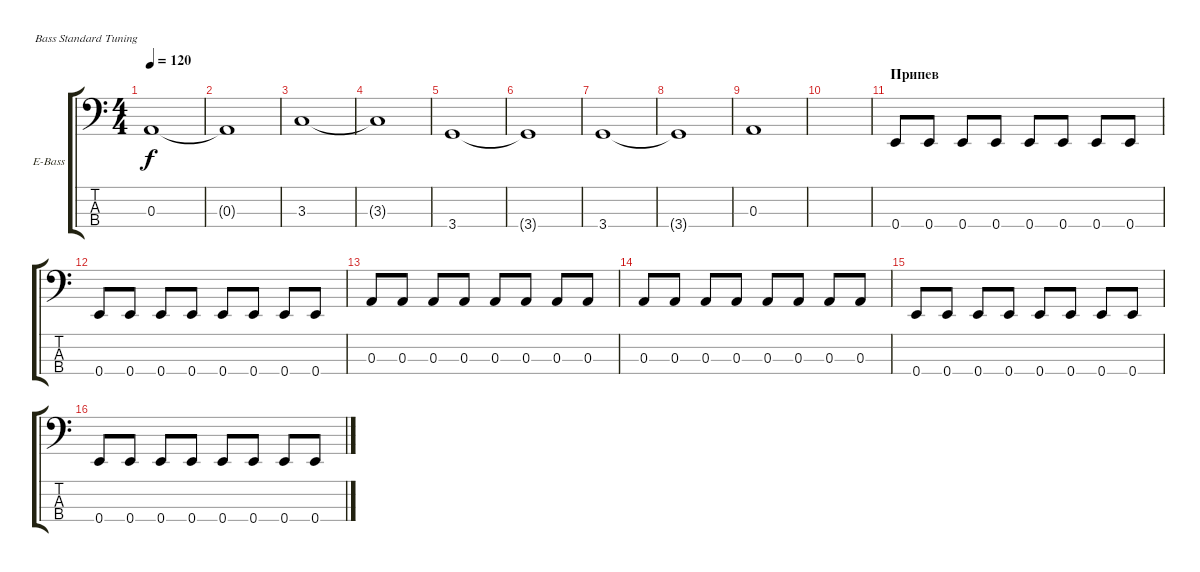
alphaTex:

\defaultSystemsLayout 4
\bracketExtendMode groupsimilarinstruments
\firstSystemTrackNameOrientation horizontal
\otherSystemsTrackNameOrientation horizontal
\track ("А. Андреев" "E-Bass") {instrument electricbassfinger}
\staff {score tabs}
\tuning (G2 D2 A1 E1)
\ts (4 4)
\tempo 120
\clef f4
\ks c
0.3.1{dy f} |
0.3{t}.1 |
3.3.1 |
3.3{t}.1 |
3.4.1 |
3.4{t}.1 |
3.4.1 |
3.4{t}.1 |
0.3.1 |
|
\section ("" "Припев")
0.4.8 0.4.8 0.4.8 0.4.8 0.4.8 0.4.8 0.4.8 0.4.8 |
0.4.8 0.4.8 0.4.8 0.4.8 0.4.8 0.4.8 0.4.8 0.4.8 |
0.3.8 0.3.8 0.3.8 0.3.8 0.3.8 0.3.8 0.3.8 0.3.8 |
0.3.8 0.3.8 0.3.8 0.3.8 0.3.8 0.3.8 0.3.8 0.3.8 |
0.4.8 0.4.8 0.4.8 0.4.8 0.4.8 0.4.8 0.4.8 0.4.8 |
0.4.8 0.4.8 0.4.8 0.4.8 0.4.8 0.4.8 0.4.8 0.4.8
